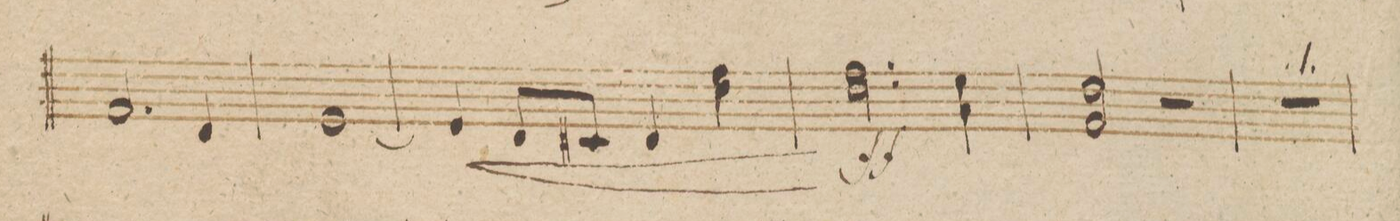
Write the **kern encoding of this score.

**kern	**dynam
*I"Violino 2do	*
*clefG2	*
*k[b-]	*
*met(c|)	*
*M2/2	*
2.f/	.
4d/	.
=43	=43
[1e	.
=44	=44
4e/]	<
8d/L	.
8c#X/J	.
4d/	.
4dd\ 4ff	.
=45	=45
2.dd\ 2.ff	[ ff
4a\ 4ee	.
=46	=46
2f/ 2dd	.
2r	.
=47	=47
1r	.
=48	=48
*-	*-
